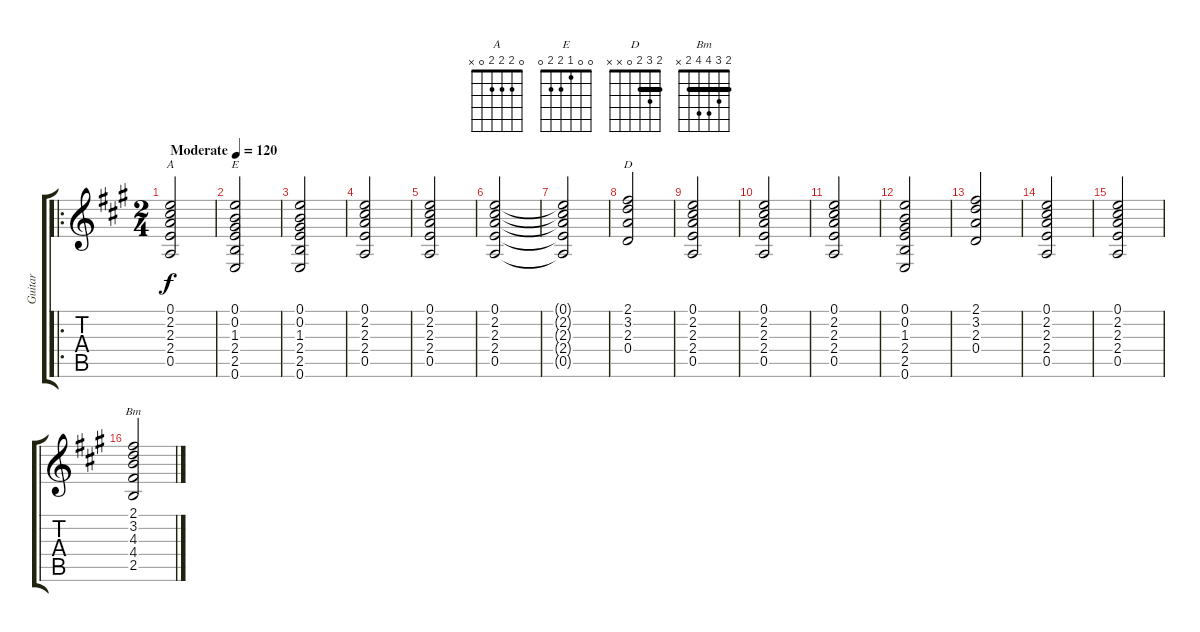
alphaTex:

\track ("Guitar" "Guitar") {instrument acousticguitarsteel}
\staff {score tabs}
\tuning (E4 B3 G3 D3 A2 E2) {hide}
\chord ("A" 0 2 2 2 0 x)
\chord ("E" 0 0 1 2 2 0)
\chord ("D" 2 3 2 0 x x) {barre 2}
\chord ("Bm" 2 3 4 4 2 x) {barre 2}
\ro
\ts (2 4)
\tempo (120 "Moderate")
\clef g2
\ks a
(0.1 2.2 2.3 2.4 0.5).2{ch "A" dy f instrument acousticguitarsteel} |
(0.1 0.2 1.3 2.4 2.5 0.6).2{ch "E"} |
(0.1 0.2 1.3 2.4 2.5 0.6).2 |
(0.1 2.2 2.3 2.4 0.5).2 |
(0.1 2.2 2.3 2.4 0.5).2 |
(0.1 2.2 2.3 2.4 0.5).2 |
(0.1{t} 2.2{t} 2.3{t} 2.4{t} 0.5{t}).2 |
(2.1 3.2 2.3 0.4).2{ch "D"} |
(0.1 2.2 2.3 2.4 0.5).2 |
(0.1 2.2 2.3 2.4 0.5).2 |
(0.1 2.2 2.3 2.4 0.5).2 |
(0.1 0.2 1.3 2.4 2.5 0.6).2 |
(2.1 3.2 2.3 0.4).2 |
(0.1 2.2 2.3 2.4 0.5).2 |
(0.1 2.2 2.3 2.4 0.5).2 |
(2.1 3.2 4.3 4.4 2.5).2{ch "Bm"}
